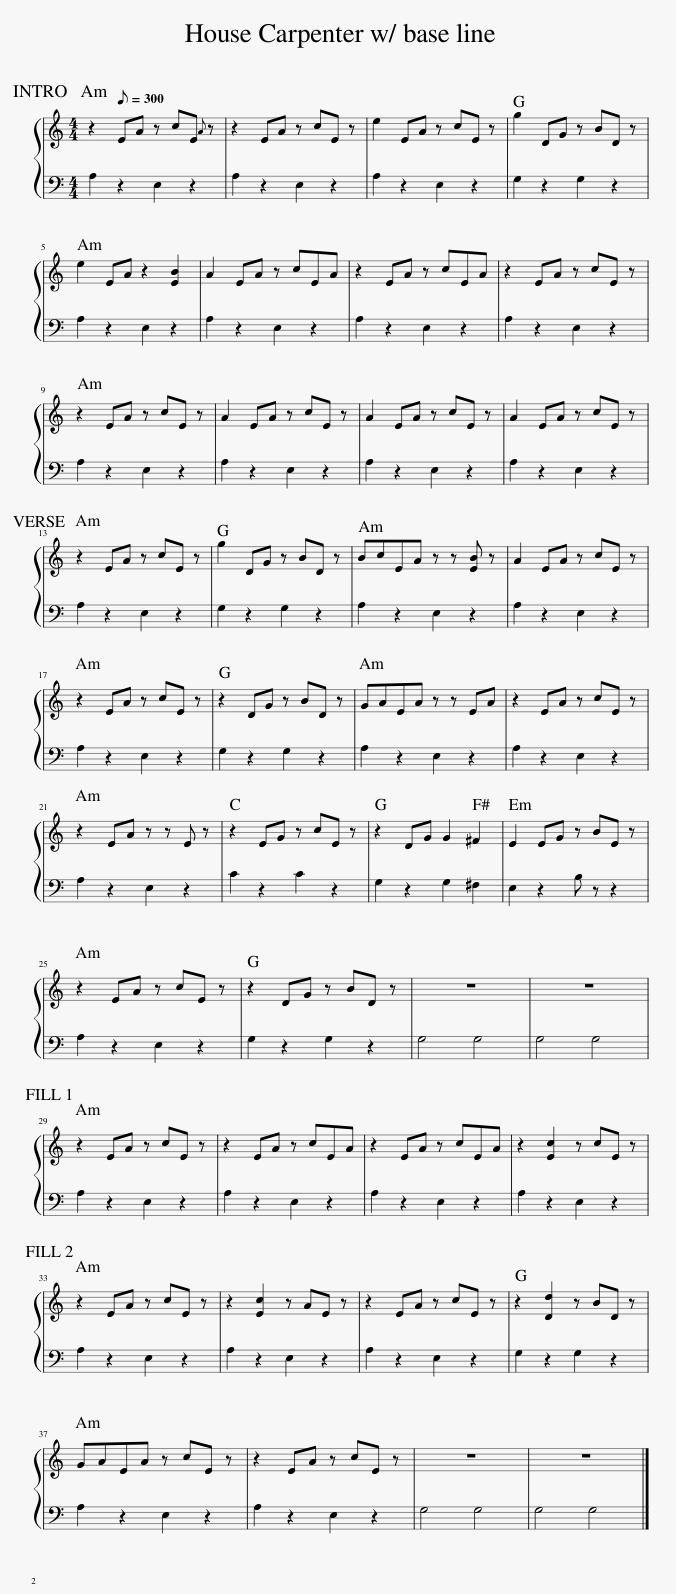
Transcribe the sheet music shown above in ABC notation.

X:1
%%score { 1 | 2 }
L:1/8
M:4/4
I:linebreak $
K:C
V:1 treble
V:2 bass
V:1
 z2[Q:1/8=300] EA z cE{A} z | z2 EA z cE z | e2 EA z cE z | g2 DG z BD z |$ e2 EA z2 [EB]2 | %5
 A2 EA z cEA | z2 EA z cEA | z2 EA z cE z |$ z2 EA z cE z | A2 EA z cE z | %10
 A2 EA z cE z | A2 EA z cE z |$ z2 EA z cE z | g2 DG z BD z | BcEA z z [EB] z | %15
 A2 EA z cE z |$ z2 EA z cE z | z2 DG z BD z | GAEA z z EA | z2 EA z cE z |$ %20
 z2 EA z z E z | z2 EG z cE z | z2 DG G2 ^F2 | E2 EG z BE z |$ z2 EA z cE z | %25
 z2 DG z BD z | z8 | z8 |$ z2 EA z cE z | z2 EA z cEA | %30
 z2 EA z cEA | z2 [Ec]2 z cE z |$ z2 EA z cE z | z2 [Ec]2 z AE z | z2 EA z cE z | %35
 z2 [Dd]2 z BD z |$ GAEA z cE z | z2 EA z cE z | z8 | z8 |] %40
V:2
 A,2 z2 E,2 z2 | A,2 z2 E,2 z2 | A,2 z2 E,2 z2 | G,2 z2 G,2 z2 |$ A,2 z2 E,2 z2 | %5
 A,2 z2 E,2 z2 | A,2 z2 E,2 z2 | A,2 z2 E,2 z2 |$ A,2 z2 E,2 z2 | A,2 z2 E,2 z2 | %10
 A,2 z2 E,2 z2 | A,2 z2 E,2 z2 |$ A,2 z2 E,2 z2 | G,2 z2 G,2 z2 | A,2 z2 E,2 z2 | %15
 A,2 z2 E,2 z2 |$ A,2 z2 E,2 z2 | G,2 z2 G,2 z2 | A,2 z2 E,2 z2 | A,2 z2 E,2 z2 |$ %20
 A,2 z2 E,2 z2 | C2 z2 C2 z2 | G,2 z2 G,2 ^F,2 | E,2 z2 B, z z2 |$ A,2 z2 E,2 z2 | %25
 G,2 z2 G,2 z2 | G,4 G,4 | G,4 G,4 |$ A,2 z2 E,2 z2 | A,2 z2 E,2 z2 | %30
 A,2 z2 E,2 z2 | A,2 z2 E,2 z2 |$ A,2 z2 E,2 z2 | A,2 z2 E,2 z2 | A,2 z2 E,2 z2 | %35
 G,2 z2 G,2 z2 |$ A,2 z2 E,2 z2 | A,2 z2 E,2 z2 | G,4 G,4 | G,4 G,4 |] %40
